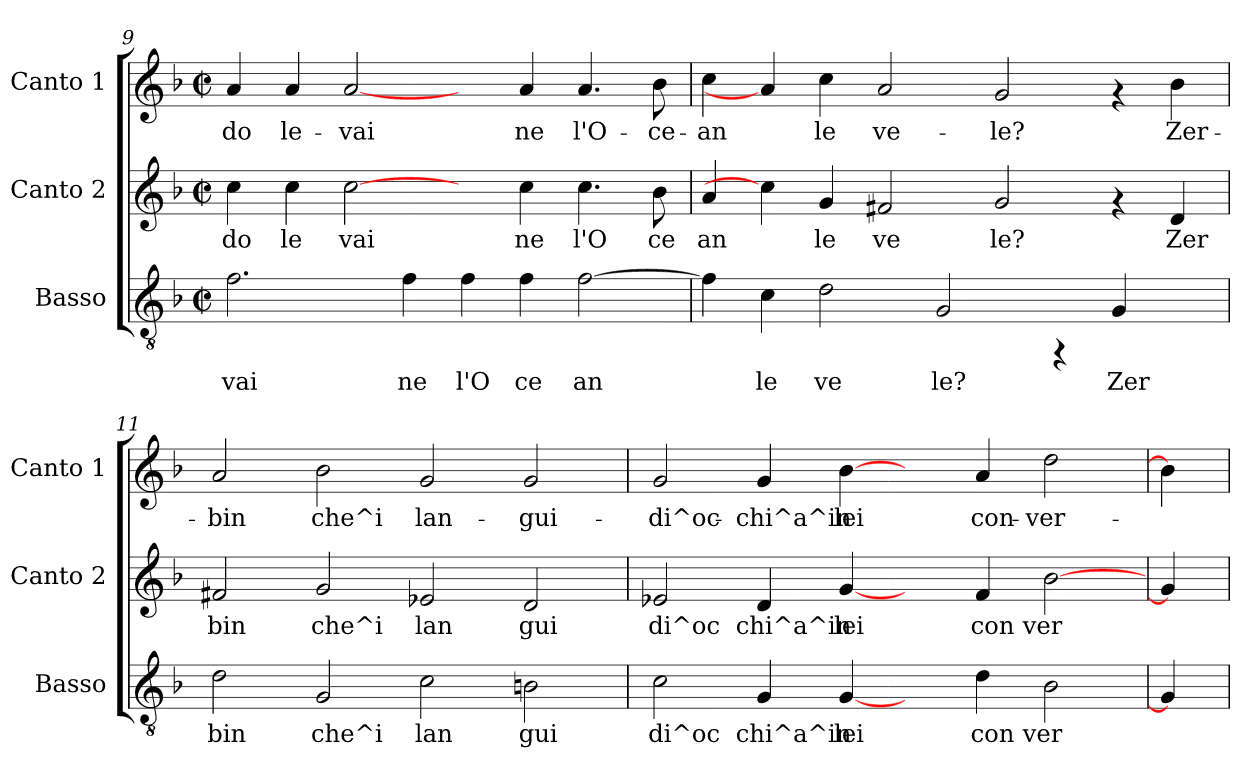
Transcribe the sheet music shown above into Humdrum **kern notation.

**kern	**text	**kern	**text	**kern	**text
*part3	*part3	*part2	*part2	*part1	*part1
*staff3	*staff3	*staff2	*staff2	*staff1	*staff1
*I"Basso	*	*I"Canto 2	*	*I"Canto 1	*
*I'Basso	*	*I'Canto 2	*	*I'Canto 1	*
*clefGv2	*	*clefG2	*	*clefG2	*
*k[b-]	*	*k[b-]	*	*k[b-]	*
*F:	*	*F:	*	*F:	*
*M2/2	*	*M2/2	*	*M2/2	*
*met(c|)	*	*met(c|)	*	*met(c|)	*
=9	=9	=9	=9	=9	=9
!	!LO:LY:b:cj	!	!LO:LY:b:cj	!	!LO:LY:b:cj
2.f\	vai	4cc\	do	4a/	-do
!	!	!	!LO:LY:b:cj	!	!LO:LY:b:cj
.	.	4cc\	le	4a/	le-
!	!	!	!LO:LY:b:cj	!	!LO:LY:b:cj
.	.	[2cc\	vai	[2a/	-vai
!	!LO:LY:b:cj	!	!	!	!
4f\	ne	.	.	.	.
!	!LO:LY:b:cj	!	!	!	!
4f\	l'O	4ryy	.	4ryy	.
!	!LO:LY:b:cj	!	!LO:LY:b:cj	!	!LO:LY:b:cj
4f\	ce	4cc\	ne	4a/	ne
!	!LO:LY:b:cj	!	!LO:LY:b:cj	!	!LO:LY:b:cj
[>2f\	an	4.cc\	l'O	4.a/	l'O-
!	!	!	!LO:LY:b:cj	!	!LO:LY:b:cj
.	.	8b-\	ce	8b-\	-ce-
=10	=10	=10	=10	=10	=10
!	!LO:LY:b:cj	!	!LO:LY:b:cj	!	!LO:LY:b:cj
4f\]	.	4a/	an	4cc\	-an
!	!LO:LY:b:cj	!	!	!	!
4c\	le	4cc\]	.	4a/]	.
!	!LO:LY:b:cj	!	!LO:LY:b:cj	!	!LO:LY:b:cj
2d\	ve	4g/	le	4cc\	le
!	!	!	!LO:LY:b:cj	!	!LO:LY:b:cj
.	.	2f#X/	ve	2a/	ve-
!	!LO:LY:b:cj	!	!	!	!
2G/	le?	.	.	.	.
!	!	!	!LO:LY:b:cj	!	!LO:LY:b:cj
.	.	2g/	le?	2g/	-le?
4rFF	.	.	.	.	.
!	!LO:LY:b:cj	!	!	!	!
4G/	Zer	4rf	.	4rf	.
!	!	!	!LO:LY:b:cj	!	!LO:LY:b:cj
4ryy	.	4d/	Zer	4b-\	Zer-
=11	=11	=11	=11	=11	=11
!	!LO:LY:b:cj	!	!LO:LY:b:cj	!	!LO:LY:b:cj
2d\	bin	2f#X/	bin	2a/	-bin
!	!LO:LY:b:cj	!	!LO:LY:b:cj	!	!LO:LY:b:cj
2G/	che^i	2g/	che^i	2b-\	che^i
!	!LO:LY:b:cj	!	!LO:LY:b:cj	!	!LO:LY:b:cj
2c\	lan	2e-X/	lan	2g/	lan-
!	!LO:LY:b:cj	!	!LO:LY:b:cj	!	!LO:LY:b:cj
2Bn\	gui	2d/	gui	2g/	-gui-
=12	=12	=12	=12	=12	=12
!	!LO:LY:b:cj	!	!LO:LY:b:cj	!	!LO:LY:b:cj
2c\	di^oc	2e-X/	di^oc	2g/	-di^oc-
!	!LO:LY:b:cj	!	!LO:LY:b:cj	!	!LO:LY:b:cj
4G/	chi^a^in	4d/	chi^a^in	4g/	-chi^a^in
!	!LO:LY:b:cj	!	!LO:LY:b:cj	!	!LO:LY:b:cj
[4G/	lei	[4g/	lei	[4b-\	lei
4ryy	.	4ryy	.	4ryy	.
!	!LO:LY:b:cj	!	!LO:LY:b:cj	!	!LO:LY:b:cj
4d\	con	4f/	con	4a/	con-
!	!LO:LY:b:cj	!	!LO:LY:b:cj	!	!LO:LY:b:cj
2B-\	ver	[<2b-\	ver	2dd\	-ver-
=13	=13	=13	=13	=13	=13
4G/]	.	4g/]	.	4b-\]	.
=	=	=	=	=	=
*-	*-	*-	*-	*-	*-
